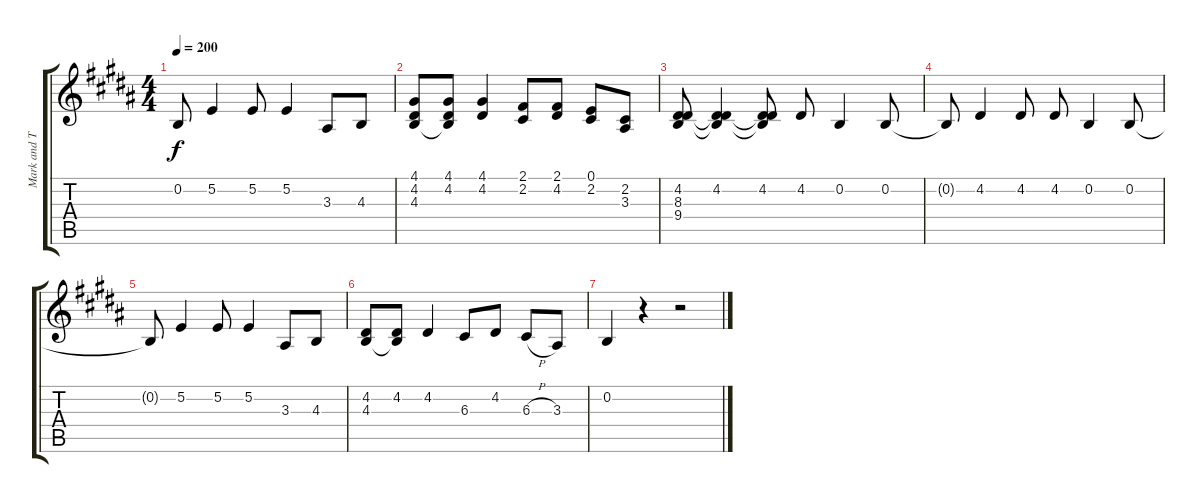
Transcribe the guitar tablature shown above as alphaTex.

\track ("Mark and Tom (Vocal)" "Mark and T") {instrument oboe}
\staff {score tabs}
\tuning (E4 B3 G3 D3 A2 E2) {hide}
\ts (4 4)
\tempo 200
\clef g2
\ks b
0.2{t}.8{dy f} 5.2.4 5.2.8 5.2.4 3.3.8 4.3.8 |
(4.1 4.2 4.3).8 (4.1 4.2 4.3{t}).8 (4.1 4.2).4 (2.1 2.2).8 (2.1 4.2).8 (0.1 2.2).8 (2.2 3.3).8 |
(4.2 8.3 9.4).8 (4.2 8.3{t} 9.4{t}).4 (4.2 8.3{t} 9.4{t}).8 4.2.8 0.2.4 0.2.8 |
0.2{t}.8 4.2.4 4.2.8 4.2.8 0.2.4 0.2.8 |
0.2{t}.8 5.2.4 5.2.8 5.2.4 3.3.8 4.3.8 |
(4.2 4.3).8 (4.2 4.3{t}).8 4.2.4 6.3.8 4.2.8 6.3{h}.8 3.3.8 |
0.2.4 r.4 r.2
